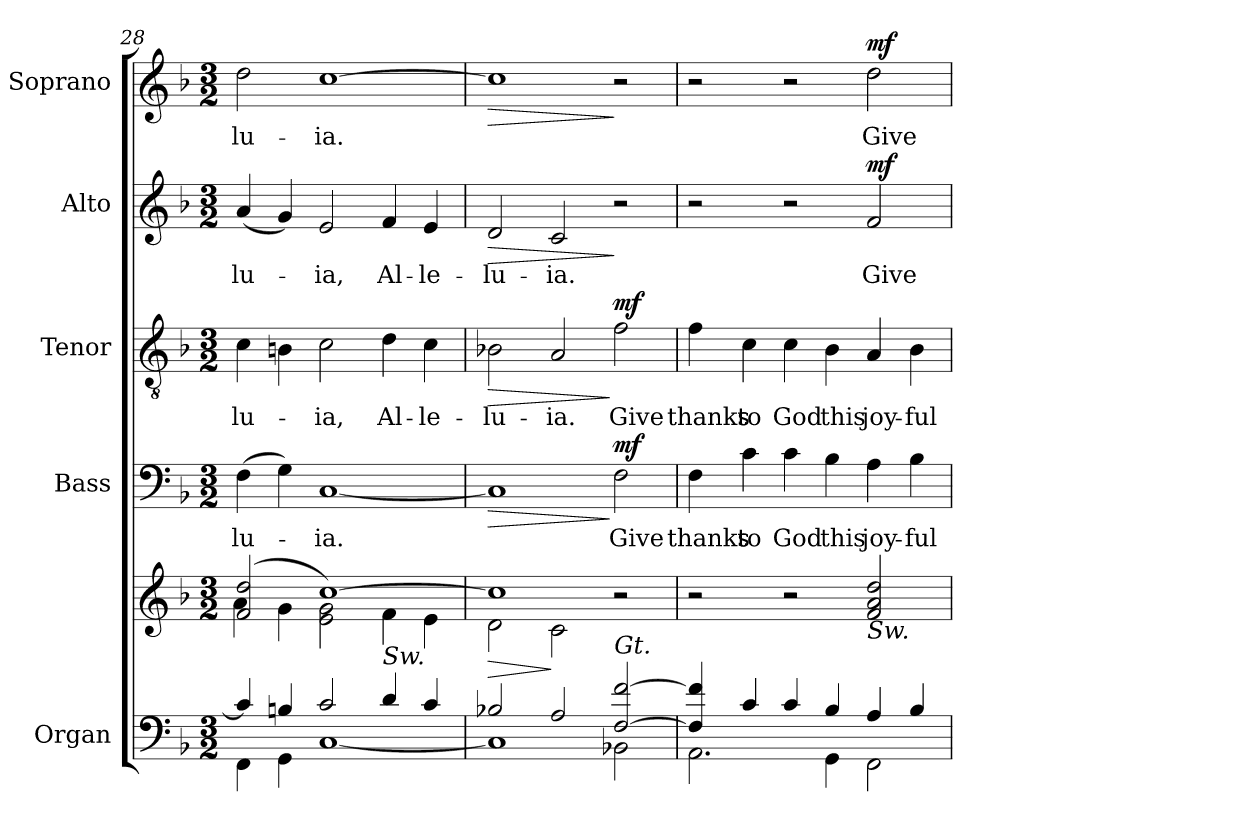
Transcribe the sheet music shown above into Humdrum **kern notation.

**kern	**kern	**dynam	**kern	**text	**dynam	**kern	**text	**dynam	**kern	**text	**dynam	**kern	**text	**dynam
*part5	*part5	*part5	*part4	*part4	*part4	*part3	*part3	*part3	*part2	*part2	*part2	*part1	*part1	*part1
*staff6	*staff5	*staff5/6	*staff4	*staff4	*staff4	*staff3	*staff3	*staff3	*staff2	*staff2	*staff2	*staff1	*staff1	*staff1
*I"Organ	*	*	*I"Bass	*	*	*I"Tenor	*	*	*I"Alto	*	*	*I"Soprano	*	*
*I'Org.	*	*	*I'B.	*	*	*I'T.	*	*	*I'A.	*	*	*I'S.	*	*
!!LO:PB:g=z
*clefF4	*clefG2	*	*clefF4	*	*	*clefGv2	*	*	*clefG2	*	*	*clefG2	*	*
*	*	*	*	*	*	*ITrd7c12	*	*	*	*	*	*	*	*
*k[b-]	*k[b-]	*	*k[b-]	*	*	*k[b-]	*	*	*k[b-]	*	*	*k[b-]	*	*
*F:	*F:	*	*F:	*	*	*F:	*	*	*F:	*	*	*F:	*	*
*M3/2	*M3/2	*	*M3/2	*	*	*M3/2	*	*	*M3/2	*	*	*M3/2	*	*
=28	=28	=28	=28	=28	=28	=28	=28	=28	=28	=28	=28	=28	=28	=28
*^	*^	*	*	*	*	*	*	*	*	*	*	*	*	*
!	!	!	!	!	!	!LO:LY:b:color=#000000	!	!	!	!	!	!	!	!	!	!
!	!	!	!	!	!	!	!	!	!LO:LY:b:color=#000000	!	!	!	!	!	!	!
!	!	!	!	!	!	!	!	!	!	!	!	!LO:LY:b:color=#000000	!	!	!	!
!	!	!	!	!	!	!	!	!	!	!	!	!	!	!	!LO:LY:b:color=#000000	!
4ci/]	4FFi\	(2fi/ 2ddi	4ai\	.	(4Fi\	-lu-	.	4Ci\	-lu-	.	(4ai/	-lu-	.	2ddi\	-lu-	.
4Bni/	4GGi\	.	4gi\	.	4Gi\)	.	.	4BBni\	.	.	4gi/)	.	.	.	.	.
!	!	!	!	!	!	!LO:LY:b:color=#000000	!	!	!	!	!	!	!	!	!	!
!	!	!	!	!	!	!	!	!	!LO:LY:b:color=#000000	!	!	!	!	!	!	!
!	!	!	!	!	!	!	!	!	!	!	!	!LO:LY:b:color=#000000	!	!	!	!
!	!	!	!	!	!	!	!	!	!	!	!	!	!	!	!LO:LY:b:color=#000000	!
2ci/	[<1Ci	[>1cci)	2ei\ 2gi	.	[<1Ci	-ia.	.	2Ci\	-ia,	.	2ei/	-ia,	.	[>1cci	-ia.	.
!	!	!	!	!	!	!	!	!	!LO:LY:b:color=#000000	!	!	!	!	!	!	!
!	!	!	!LO:TX:b:i:t=Sw.	!	!	!	!	!	!	!	!	!	!	!	!	!
!	!	!	!	!	!	!	!	!	!	!	!	!LO:LY:b:color=#000000	!	!	!	!
4di/	.	.	4fi\	.	.	.	.	4Di\	Al-	.	4fi/	Al-	.	.	.	.
!	!	!	!	!	!	!	!	!	!LO:LY:b:color=#000000	!	!	!	!	!	!	!
!	!	!	!	!	!	!	!	!	!	!	!	!LO:LY:b:color=#000000	!	!	!	!
4ci/	.	.	4ei\	.	.	.	.	4Ci\	-le-	.	4ei/	-le-	.	.	.	.
=29	=29	=29	=29	=29	=29	=29	=29	=29	=29	=29	=29	=29	=29	=29	=29	=29
!	!	!	!	!LO:HP:b	!	!	!LO:HP:b	!	!	!	!	!	!	!	!	!
!	!	!	!	!	!	!	!	!	!LO:LY:b:color=#000000	!LO:HP:b	!	!	!	!	!	!
!	!	!	!	!	!	!	!	!	!	!	!	!LO:LY:b:color=#000000	!LO:HP:b	!	!	!LO:HP:b
2B-Xi/	1Ci]	1cci]	2di\	>	1Ci]	.	>	2BB-Xi\	-lu-	>	2di/	-lu-	>	1cci]	.	>
!	!	!	!	!	!	!	!	!	!LO:LY:b:color=#000000	!	!	!	!	!	!	!
!	!	!	!	!	!	!	!	!	!	!	!	!LO:LY:b:color=#000000	!	!	!	!
2Ai/	.	.	2ci\	]	.	.	.	2AAi/	-ia.	.	2ci/	-ia.	.	.	.	.
!	!	!	!	!	!	!LO:LY:b:color=#000000	!	!	!	!	!	!	!	!	!	!
!LO:TX:a:i:t=Gt.	!	!	!	!	!	!	!	!	!	!	!	!	!	!	!	!
!	!	!	!	!	!	!	!	!	!LO:LY:b:color=#000000	!	!	!	!	!	!	!
[>2Fi/ [>2fi	2BB-Xi\	2r	2ryy	.	2Fi\	Give	] mf	2Fi\	Give	] mf	2r	.	]	2r	.	]
*	*	*v	*v	*	*	*	*	*	*	*	*	*	*	*	*	*
=30	=30	=30	=30	=30	=30	=30	=30	=30	=30	=30	=30	=30	=30	=30	=30
*	*	*^	*	*	*	*	*	*	*	*	*	*	*	*	*
!	!	!	!	!	!	!LO:LY:b:color=#000000	!	!	!	!	!	!	!	!	!	!
*	*	*v	*v	*	*	*	*	*	*	*	*	*	*	*	*	*
*	*	*^	*	*	*	*	*	*	*	*	*	*	*	*	*
!	!	!	!	!	!	!	!	!	!LO:LY:b:color=#000000	!	!	!	!	!	!	!
*	*	*v	*v	*	*	*	*	*	*	*	*	*	*	*	*	*
4Fi/] 4fi]	2.AAi\	2r	.	4Fi\	thanks	.	4Fi\	thanks	.	2r	.	.	2r	.	.
!	!	!	!	!	!LO:LY:b:color=#000000	!	!	!	!	!	!	!	!	!	!
!	!	!	!	!	!	!	!	!LO:LY:b:color=#000000	!	!	!	!	!	!	!
4ci/	.	.	.	4ci\	to	.	4Ci\	to	.	.	.	.	.	.	.
!	!	!	!	!	!LO:LY:b:color=#000000	!	!	!	!	!	!	!	!	!	!
!	!	!	!	!	!	!	!	!LO:LY:b:color=#000000	!	!	!	!	!	!	!
4ci/	.	2r	.	4ci\	God	.	4Ci\	God	.	2r	.	.	2r	.	.
!	!	!	!	!	!LO:LY:b:color=#000000	!	!	!	!	!	!	!	!	!	!
!	!	!	!	!	!	!	!	!LO:LY:b:color=#000000	!	!	!	!	!	!	!
4B-i/	4GGi\	.	.	4B-i\	this	.	4BB-i\	this	.	.	.	.	.	.	.
!	!	!	!	!	!LO:LY:b:color=#000000	!	!	!	!	!	!	!	!	!	!
!	!	!	!	!	!	!	!	!LO:LY:b:color=#000000	!	!	!	!	!	!	!
!	!	!	!	!	!	!	!	!	!	!	!LO:LY:b:color=#000000	!	!	!	!
!	!	!LO:TX:b:i:t=Sw.	!	!	!	!	!	!	!	!	!	!	!	!	!
!	!	!	!	!	!	!	!	!	!	!	!	!	!	!LO:LY:b:color=#000000	!
4Ai/	2FFi\	2fi/ 2ai 2ddi	.	4Ai\	joy-	.	4AAi/	joy-	.	2fi/	Give	mf	2ddi\	Give	mf
!	!	!	!	!	!LO:LY:b:color=#000000	!	!	!	!	!	!	!	!	!	!
!	!	!	!	!	!	!	!	!LO:LY:b:color=#000000	!	!	!	!	!	!	!
4B-i/	.	.	.	4B-i\	-ful	.	4BB-i\	-ful	.	.	.	.	.	.	.
*v	*v	*	*	*	*	*	*	*	*	*	*	*	*	*	*
=	=	=	=	=	=	=	=	=	=	=	=	=	=	=
*-	*-	*-	*-	*-	*-	*-	*-	*-	*-	*-	*-	*-	*-	*-
